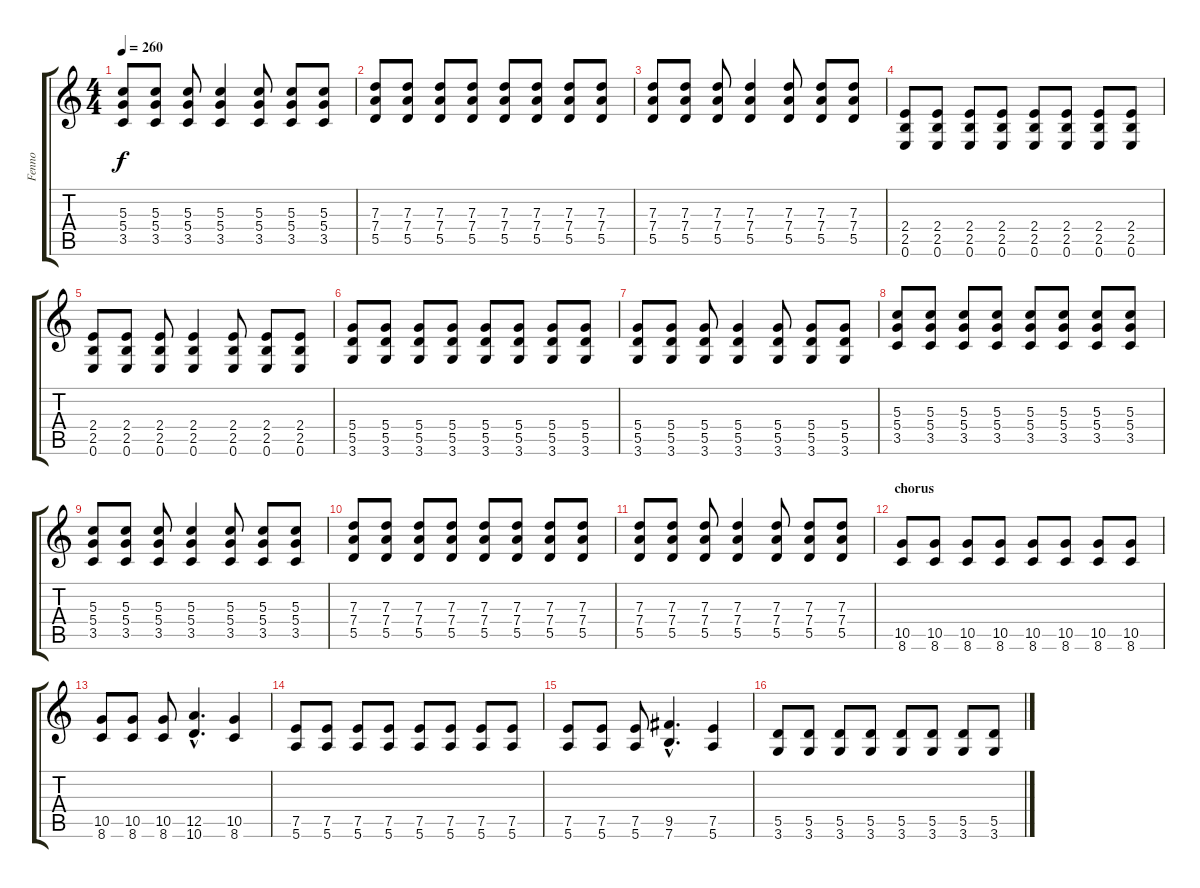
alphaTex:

\track ("Fenno" "Fenno") {instrument distortionguitar}
\staff {score tabs}
\tuning (E4 B3 G3 D3 A2 E2) {hide}
\ts (4 4)
\tempo 260
\clef g2
\ks c
(5.3 5.4 3.5).8{dy f} (5.3 5.4 3.5).8 (5.3 5.4 3.5).8 (5.3 5.4 3.5).4 (5.3 5.4 3.5).8 (5.3 5.4 3.5).8 (5.3 5.4 3.5).8 |
(7.3 7.4 5.5).8 (7.3 7.4 5.5).8 (7.3 7.4 5.5).8 (7.3 7.4 5.5).8 (7.3 7.4 5.5).8 (7.3 7.4 5.5).8 (7.3 7.4 5.5).8 (7.3 7.4 5.5).8 |
(7.3 7.4 5.5).8 (7.3 7.4 5.5).8 (7.3 7.4 5.5).8 (7.3 7.4 5.5).4 (7.3 7.4 5.5).8 (7.3 7.4 5.5).8 (7.3 7.4 5.5).8 |
(2.4 2.5 0.6).8 (2.4 2.5 0.6).8 (2.4 2.5 0.6).8 (2.4 2.5 0.6).8 (2.4 2.5 0.6).8 (2.4 2.5 0.6).8 (2.4 2.5 0.6).8 (2.4 2.5 0.6).8 |
(2.4 2.5 0.6).8 (2.4 2.5 0.6).8 (2.4 2.5 0.6).8 (2.4 2.5 0.6).4 (2.4 2.5 0.6).8 (2.4 2.5 0.6).8 (2.4 2.5 0.6).8 |
(5.4 5.5 3.6).8 (5.4 5.5 3.6).8 (5.4 5.5 3.6).8 (5.4 5.5 3.6).8 (5.4 5.5 3.6).8 (5.4 5.5 3.6).8 (5.4 5.5 3.6).8 (5.4 5.5 3.6).8 |
(5.4 5.5 3.6).8 (5.4 5.5 3.6).8 (5.4 5.5 3.6).8 (5.4 5.5 3.6).4 (5.4 5.5 3.6).8 (5.4 5.5 3.6).8 (5.4 5.5 3.6).8 |
(5.3 5.4 3.5).8 (5.3 5.4 3.5).8 (5.3 5.4 3.5).8 (5.3 5.4 3.5).8 (5.3 5.4 3.5).8 (5.3 5.4 3.5).8 (5.3 5.4 3.5).8 (5.3 5.4 3.5).8 |
(5.3 5.4 3.5).8 (5.3 5.4 3.5).8 (5.3 5.4 3.5).8 (5.3 5.4 3.5).4 (5.3 5.4 3.5).8 (5.3 5.4 3.5).8 (5.3 5.4 3.5).8 |
(7.3 7.4 5.5).8 (7.3 7.4 5.5).8 (7.3 7.4 5.5).8 (7.3 7.4 5.5).8 (7.3 7.4 5.5).8 (7.3 7.4 5.5).8 (7.3 7.4 5.5).8 (7.3 7.4 5.5).8 |
(7.3 7.4 5.5).8 (7.3 7.4 5.5).8 (7.3 7.4 5.5).8 (7.3 7.4 5.5).4 (7.3 7.4 5.5).8 (7.3 7.4 5.5).8 (7.3 7.4 5.5).8 |
\section ("" "chorus")
(10.5 8.6).8 (10.5 8.6).8 (10.5 8.6).8 (10.5 8.6).8 (10.5 8.6).8 (10.5 8.6).8 (10.5 8.6).8 (10.5 8.6).8 |
(10.5 8.6).8 (10.5 8.6).8 (10.5 8.6).8 (12.5{hac} 10.6{hac}).4{d} (10.5 8.6).4 |
(7.5 5.6).8 (7.5 5.6).8 (7.5 5.6).8 (7.5 5.6).8 (7.5 5.6).8 (7.5 5.6).8 (7.5 5.6).8 (7.5 5.6).8 |
(7.5 5.6).8 (7.5 5.6).8 (7.5 5.6).8 (9.5{hac} 7.6{hac}).4{d} (7.5 5.6).4 |
(5.5 3.6).8 (5.5 3.6).8 (5.5 3.6).8 (5.5 3.6).8 (5.5 3.6).8 (5.5 3.6).8 (5.5 3.6).8 (5.5 3.6).8
